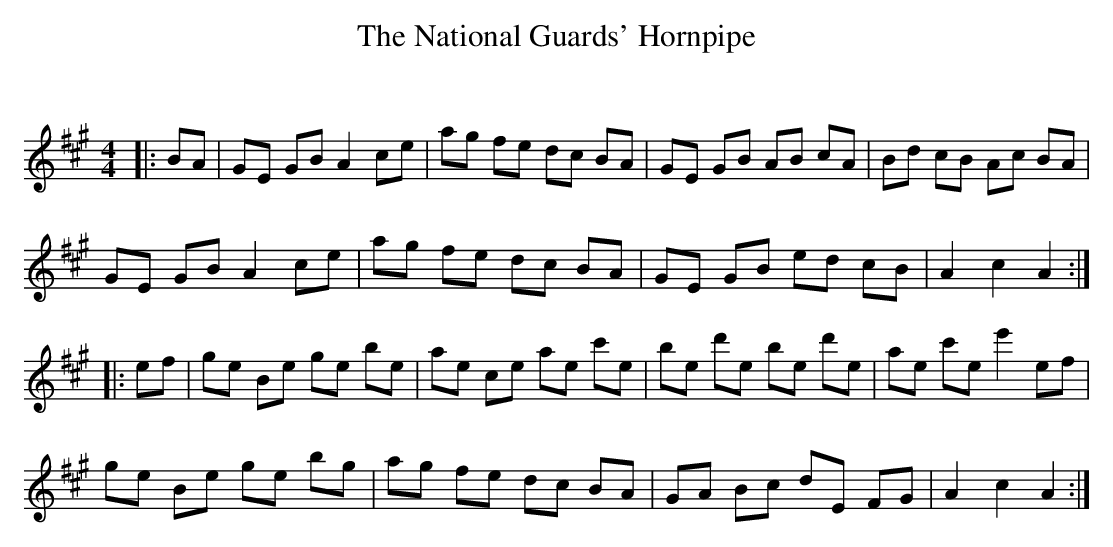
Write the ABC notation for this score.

X:1
T: The National Guards' Hornpipe
C:
Q: 232
K:A
M:4/4
L:1/8
|:BA|GE GB A2 ce|ag fe dc BA|GE GB AB cA|Bd cB Ac BA|
GE GB A2 ce|ag fe dc BA|GE GB ed cB|A2 c2 A2:|
|:ef|ge Be ge be|ae ce ae c'e|be d'e be d'e|ae c'e e'2 ef|
ge Be ge bg|ag fe dc BA|GA Bc dE FG|A2 c2 A2:|
